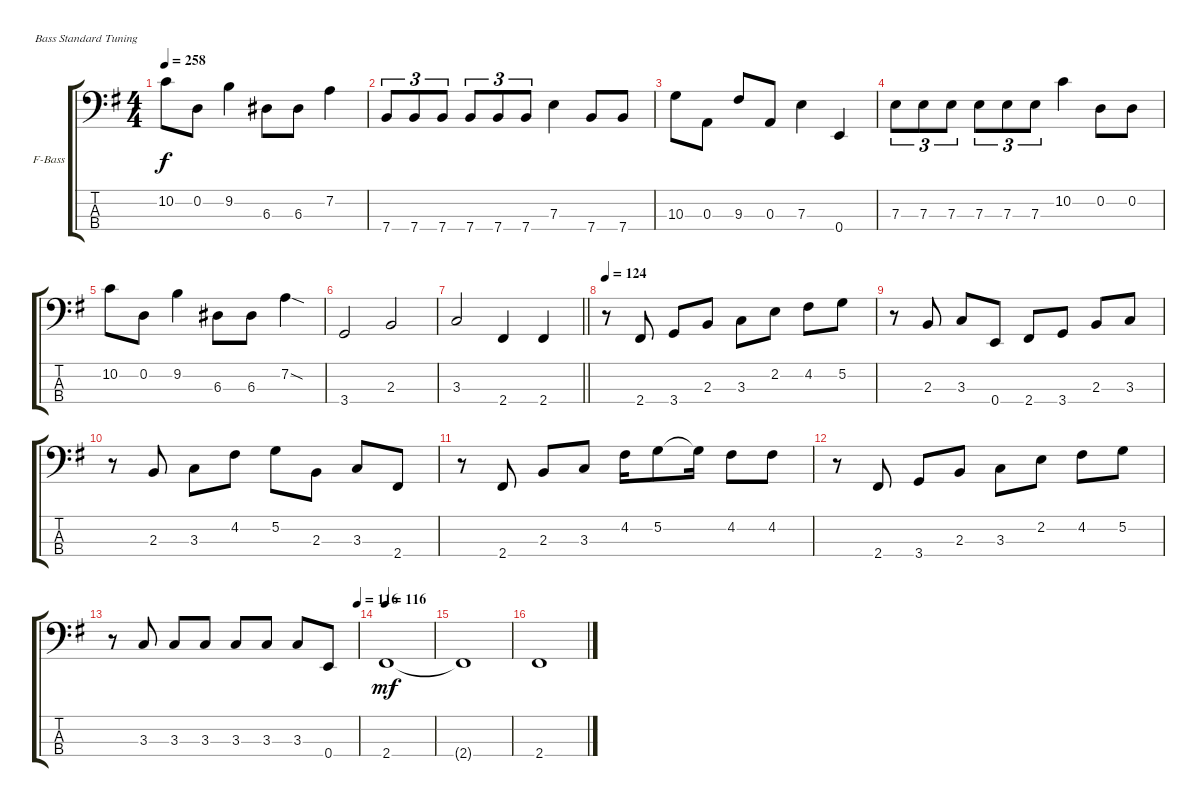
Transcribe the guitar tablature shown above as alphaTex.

\bracketExtendMode groupsimilarinstruments
\firstSystemTrackNameOrientation horizontal
\otherSystemsTrackNameOrientation horizontal
\track ("Bass I - Shawn Malone (Fretless Bass)" "F-Bass") {instrument fretlessbass}
\staff {score tabs}
\tuning (G2 D2 A1 E1)
\ts (4 4)
\tempo 258
\clef f4
\ks g
10.2.8{dy f} 0.2.8 9.2.4 6.3.8 6.3.8 7.2.4 |
7.4.8{tu (3 2)} 7.4.8{tu (3 2)} 7.4.8{tu (3 2)} 7.4.8{tu (3 2)} 7.4.8{tu (3 2)} 7.4.8{tu (3 2)} 7.3.4 7.4.8 7.4.8 |
10.3.8 0.3.8 9.3.8 0.3.8 7.3.4 0.4.4 |
7.3.8{tu (3 2)} 7.3.8{tu (3 2)} 7.3.8{tu (3 2)} 7.3.8{tu (3 2)} 7.3.8{tu (3 2)} 7.3.8{tu (3 2)} 10.2.4 0.2.8 0.2.8 |
10.2.8 0.2.8 9.2.4 6.3.8 6.3.8 7.2{sod}.4 |
3.4.2 2.3.2 |
\barLineRight lightlight
3.3.2 2.4.4 2.4.4 |
\tempo 124
r.8 2.4.8 3.4.8 2.3.8 3.3.8 2.2.8 4.2.8 5.2.8 |
r.8 2.3.8 3.3.8 0.4.8 2.4.8 3.4.8 2.3.8 3.3.8 |
r.8 2.3.8 3.3.8 4.2.8 5.2.8 2.3.8 3.3.8 2.4.8 |
r.8 2.4.8 2.3.8 3.3.8 4.2.16 5.2.8 5.2{t}.16 4.2.8 4.2.8 |
r.8 2.4.8 3.4.8 2.3.8 3.3.8 2.2.8 4.2.8 5.2.8 |
\tempo (116 1)
r.8 3.3.8 3.3.8 3.3.8 3.3.8 3.3.8 3.3.8 0.4.8 |
\tempo 116
2.4.1{dy mf} |
2.4{t}.1 |
2.4.1
